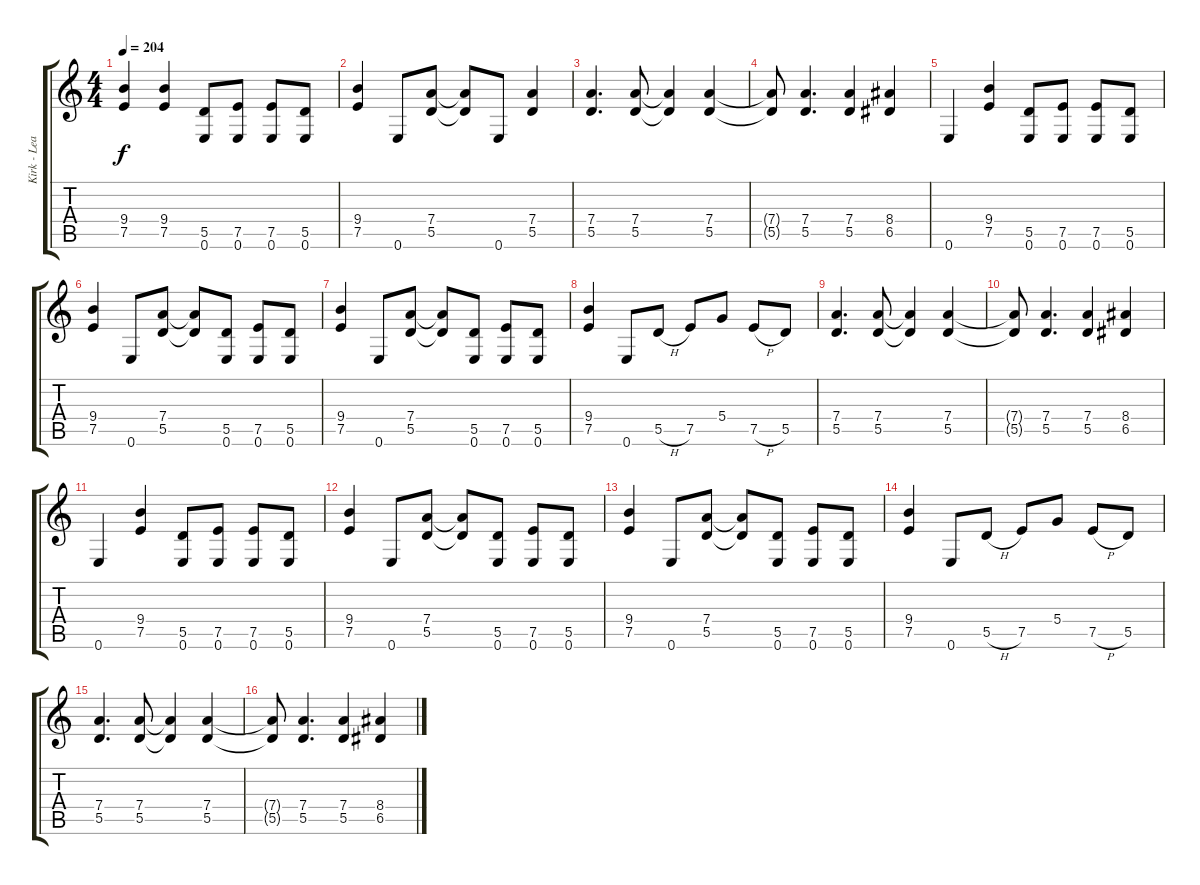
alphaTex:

\track ("Kirk - Lead Guitar" "Kirk - Lea") {instrument overdrivenguitar}
\staff {score tabs}
\tuning (E4 B3 G3 D3 A2 E2) {hide}
\ts (4 4)
\tempo 204
\clef g2
\ks c
(9.4 7.5).4{dy f} (9.4 7.5).4 (5.5 0.6).8 (7.5 0.6).8 (7.5 0.6).8 (5.5 0.6).8 |
(9.4 7.5).4 0.6.8 (7.4 5.5).8 (7.4{t} 5.5{t}).8 0.6.8 (7.4 5.5).4 |
(7.4 5.5).4{d} (7.4 5.5).8 (7.4{t} 5.5{t}).4 (7.4 5.5).4 |
(7.4{t} 5.5{t}).8 (7.4 5.5).4{d} (7.4 5.5).4 (8.4 6.5).4 |
0.6.4 (9.4 7.5).4 (5.5 0.6).8 (7.5 0.6).8 (7.5 0.6).8 (5.5 0.6).8 |
(9.4 7.5).4 0.6.8 (7.4 5.5).8 (7.4{t} 5.5{t}).8 (5.5 0.6).8 (7.5 0.6).8 (5.5 0.6).8 |
(9.4 7.5).4 0.6.8 (7.4 5.5).8 (7.4{t} 5.5{t}).8 (5.5 0.6).8 (7.5 0.6).8 (5.5 0.6).8 |
(9.4 7.5).4 0.6.8 5.5{h}.8 7.5.8 5.4.8 7.5{h}.8 5.5.8 |
(7.4 5.5).4{d} (7.4 5.5).8 (7.4{t} 5.5{t}).4 (7.4 5.5).4 |
(7.4{t} 5.5{t}).8 (7.4 5.5).4{d} (7.4 5.5).4 (8.4 6.5).4 |
0.6.4 (9.4 7.5).4 (5.5 0.6).8 (7.5 0.6).8 (7.5 0.6).8 (5.5 0.6).8 |
(9.4 7.5).4 0.6.8 (7.4 5.5).8 (7.4{t} 5.5{t}).8 (5.5 0.6).8 (7.5 0.6).8 (5.5 0.6).8 |
(9.4 7.5).4 0.6.8 (7.4 5.5).8 (7.4{t} 5.5{t}).8 (5.5 0.6).8 (7.5 0.6).8 (5.5 0.6).8 |
(9.4 7.5).4 0.6.8 5.5{h}.8 7.5.8 5.4.8 7.5{h}.8 5.5.8 |
(7.4 5.5).4{d} (7.4 5.5).8 (7.4{t} 5.5{t}).4 (7.4 5.5).4 |
(7.4{t} 5.5{t}).8 (7.4 5.5).4{d} (7.4 5.5).4 (8.4 6.5).4
